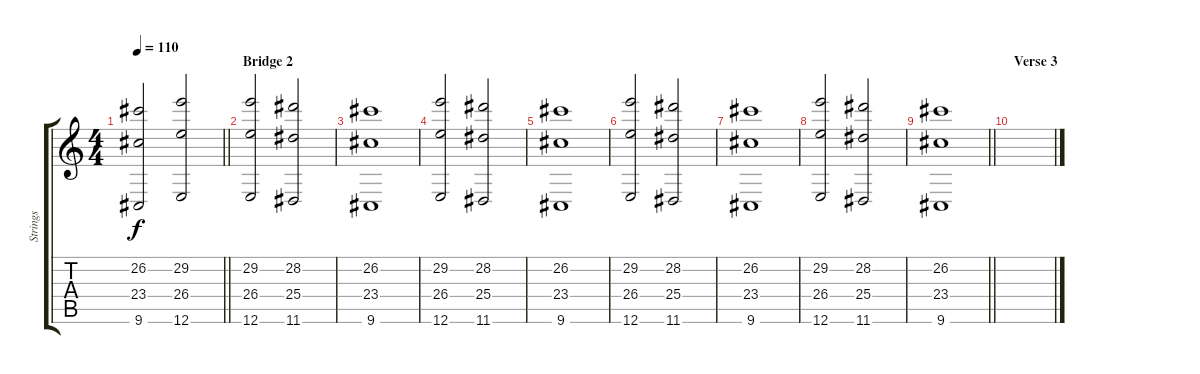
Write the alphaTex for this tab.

\track ("Strings" "Strings") {instrument stringensemble1}
\staff {score tabs}
\tuning (E4 B3 G3 D3 A2 E2) {hide}
\ts (4 4)
\tempo 110
\clef g2
\barLineRight lightlight
\ks c
(26.2 23.4 9.6).2{dy f} (29.2 26.4 12.6).2 |
\section ("" "Bridge 2")
(29.2 26.4 12.6).2 (28.2 25.4 11.6).2 |
(26.2 23.4 9.6).1 |
(29.2 26.4 12.6).2 (28.2 25.4 11.6).2 |
(26.2 23.4 9.6).1 |
(29.2 26.4 12.6).2 (28.2 25.4 11.6).2 |
(26.2 23.4 9.6).1 |
(29.2 26.4 12.6).2 (28.2 25.4 11.6).2 |
\barLineRight lightlight
(26.2 23.4 9.6).1 |
\section ("" "Verse 3")
